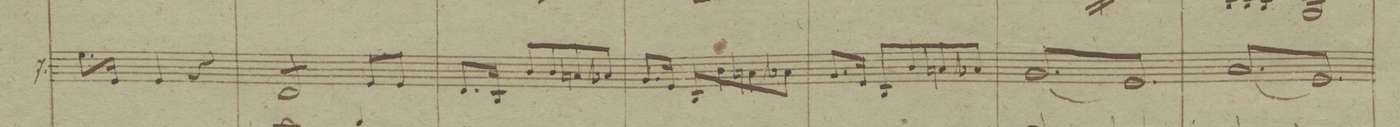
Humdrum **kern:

**kern	**dynam
*I"7.	*
*clefC3	*
*k[b-]	*
*M3/4	*
8.f\L	.
16F/Jk	.
4F/	.
4r	.
=133	=133
8E/L	.
8E/	.
8E/	.
8E/J	.
*Xtremolo	*
8F/L	.
8F/J	.
=134	=134
8.E/L	.
16C/Jk	.
8c/L	.
8c/	.
8Bn/	.
8B-X/J	.
=135	=135
8.A/L	.
16F/Jk	.
8C/L	.
8c\	.
8Bn\	.
8B-X\J	.
=136	=136
8.A\L	.
16F\Jk	.
8C/L	.
8c/	.
8Bn/	.
8B-X/J	.
=137	=137
*tremolo	*
(8A/L	.
8F/)	.
(8A/	.
8F/)	.
(8A/	.
8F/J)	.
=138	=138
(8B-/L	.
8F/)	.
(8B-/	.
8F/)	.
(8B-/	.
8F/J)	.
=139	=139
*-	*-
